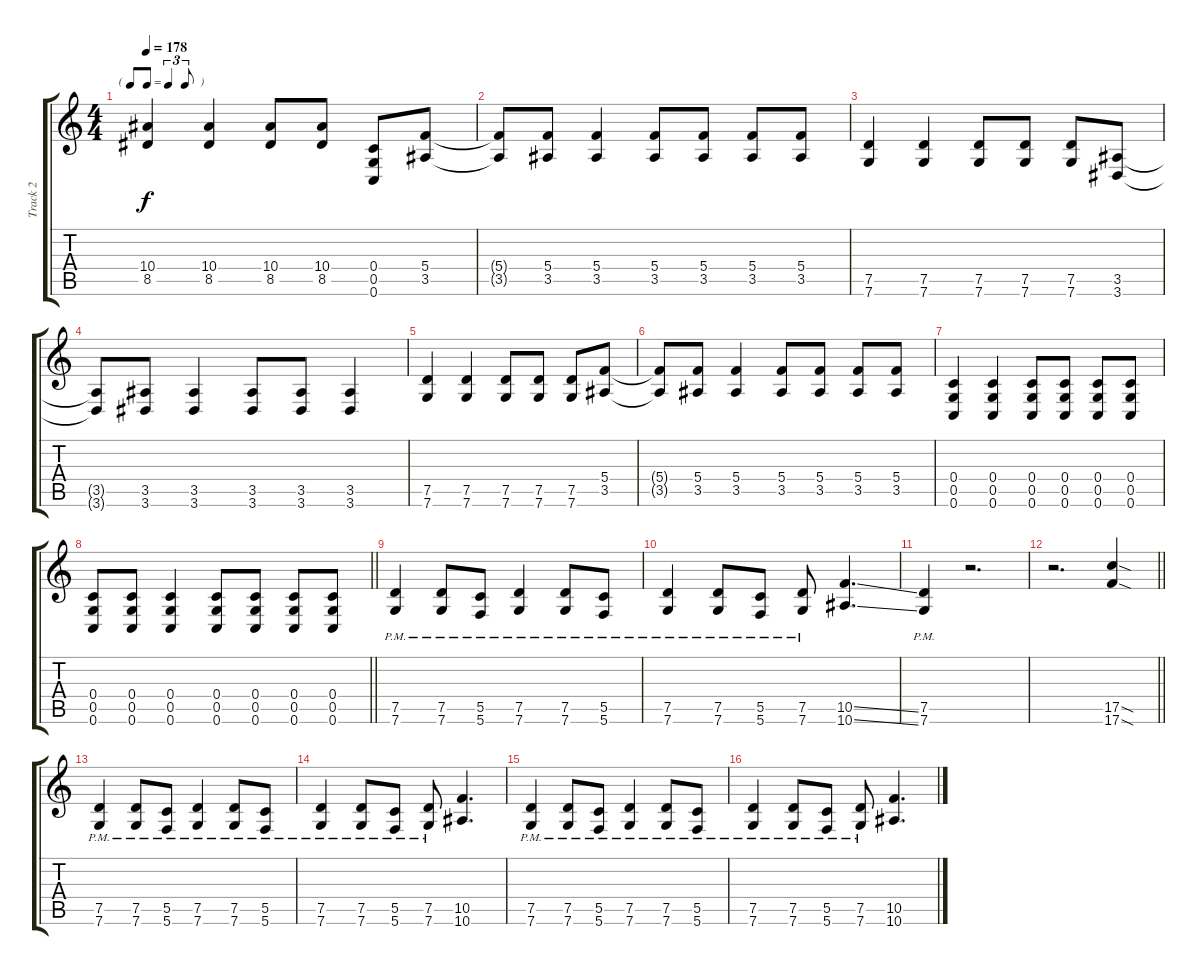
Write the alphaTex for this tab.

\track ("Track 2" "Track 2") {instrument distortionguitar}
\staff {score tabs}
\tuning (D4 A3 F3 C3 G2 C2) {hide}
\ts (4 4)
\tf triplet8th
\tempo 178
\clef g2
\ks c
(10.4 8.5).4{dy f} (10.4 8.5).4 (10.4 8.5).8 (10.4 8.5).8 (0.4 0.5 0.6).8 (5.4 3.5).8 |
(5.4{t} 3.5{t}).8 (5.4 3.5).8 (5.4 3.5).4 (5.4 3.5).8 (5.4 3.5).8 (5.4 3.5).8 (5.4 3.5).8 |
(7.5 7.6).4 (7.5 7.6).4 (7.5 7.6).8 (7.5 7.6).8 (7.5 7.6).8 (3.5 3.6).8 |
(3.5{t} 3.6{t}).8 (3.5 3.6).8 (3.5 3.6).4 (3.5 3.6).8 (3.5 3.6).8 (3.5 3.6).4 |
(7.5 7.6).4 (7.5 7.6).4 (7.5 7.6).8 (7.5 7.6).8 (7.5 7.6).8 (5.4 3.5).8 |
(5.4{t} 3.5{t}).8 (5.4 3.5).8 (5.4 3.5).4 (5.4 3.5).8 (5.4 3.5).8 (5.4 3.5).8 (5.4 3.5).8 |
(0.4 0.5 0.6).4 (0.4 0.5 0.6).4 (0.4 0.5 0.6).8 (0.4 0.5 0.6).8 (0.4 0.5 0.6).8 (0.4 0.5 0.6).8 |
\barLineRight lightlight
(0.4 0.5 0.6).8 (0.4 0.5 0.6).8 (0.4 0.5 0.6).4 (0.4 0.5 0.6).8 (0.4 0.5 0.6).8 (0.4 0.5 0.6).8 (0.4 0.5 0.6).8 |
(7.5{pm} 7.6{pm}).4 (7.5{pm} 7.6{pm}).8 (5.5{pm} 5.6{pm}).8 (7.5{pm} 7.6{pm}).4 (7.5{pm} 7.6{pm}).8 (5.5{pm} 5.6{pm}).8 |
(7.5{pm} 7.6{pm}).4 (7.5{pm} 7.6{pm}).8 (5.5{pm} 5.6{pm}).8 (7.5{pm} 7.6{pm}).8 (10.5{ss} 10.6{ss}).4{d} |
(7.5{pm} 7.6{pm}).4 r.2{d} |
\barLineRight lightlight
r.2{d} (17.5{sod} 17.6{sod}).4 |
(7.5{pm} 7.6{pm}).4 (7.5{pm} 7.6{pm}).8 (5.5{pm} 5.6{pm}).8 (7.5{pm} 7.6{pm}).4 (7.5{pm} 7.6{pm}).8 (5.5{pm} 5.6{pm}).8 |
(7.5{pm} 7.6{pm}).4 (7.5{pm} 7.6{pm}).8 (5.5{pm} 5.6{pm}).8 (7.5{pm} 7.6{pm}).8 (10.5 10.6).4{d} |
(7.5{pm} 7.6{pm}).4 (7.5{pm} 7.6{pm}).8 (5.5{pm} 5.6{pm}).8 (7.5{pm} 7.6{pm}).4 (7.5{pm} 7.6{pm}).8 (5.5{pm} 5.6{pm}).8 |
(7.5{pm} 7.6{pm}).4 (7.5{pm} 7.6{pm}).8 (5.5{pm} 5.6{pm}).8 (7.5{pm} 7.6{pm}).8 (10.5 10.6).4{d}
